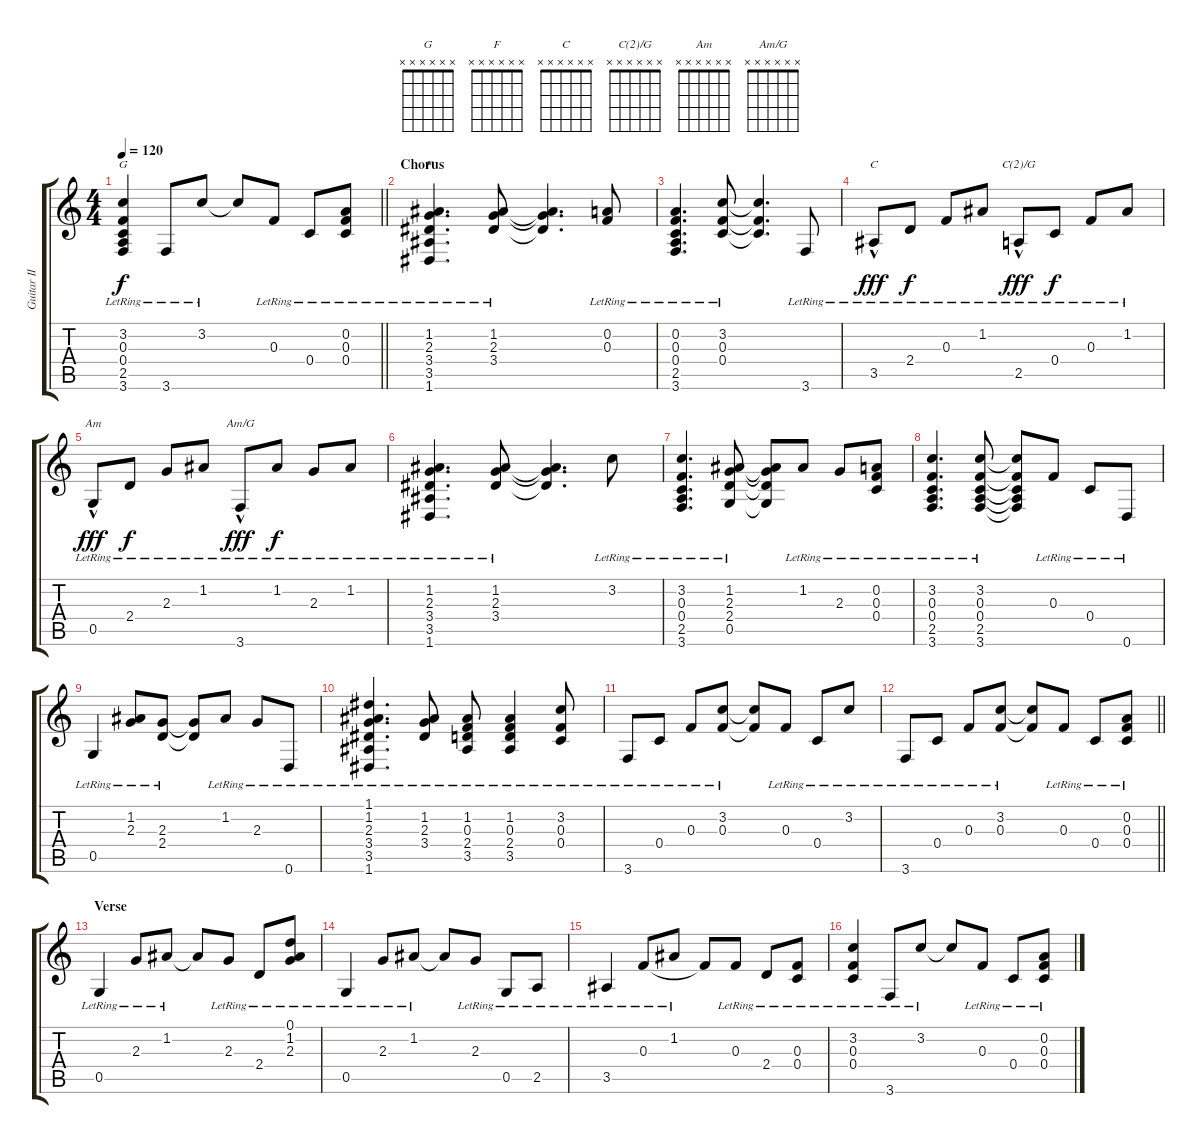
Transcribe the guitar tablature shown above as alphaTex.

\track ("Guitar II" "Guitar II") {instrument electricguitarjazz}
\staff {score tabs}
\tuning (D4 A3 F3 C3 G2 D2) {hide}
\chord ("G" x x x x x x)
\chord ("F" x x x x x x)
\chord ("C" x x x x x x)
\chord ("C(2)/G" x x x x x x)
\chord ("Am" x x x x x x)
\chord ("Am/G" x x x x x x)
\ts (4 4)
\tempo 120
\clef g2
\barLineRight lightlight
\ks c
(3.2{lr} 0.3{lr} 0.4{lr} 2.5{lr} 3.6{lr}).4{ch "G" dy f} 3.6{lr}.8 3.2{lr}.8 3.2{t}.8 0.3{lr}.8 0.4{lr}.8 (0.2{lr} 0.3{lr} 0.4{lr}).8 |
\section ("" "Chorus")
(1.2{lr} 2.3{lr} 3.4{lr} 3.5{lr} 1.6{lr}).4{d ch "F"} (1.2{lr} 2.3{lr} 3.4{lr}).8 (1.2{t} 2.3{t} 3.4{t}).4{d} (0.2{lr} 0.3{lr}).8 |
(0.2{lr} 0.3{lr} 0.4{lr} 2.5{lr} 3.6{lr}).4{d} (3.2{lr} 0.3{lr} 0.4{lr}).8 (3.2{t} 0.3{t} 0.4{t}).4{d} 3.6{lr}.8 |
3.5{hac lr}.8{ch "C" dy fff} 2.4{lr}.8{dy f} 0.3{lr}.8 1.2{lr}.8 2.5{hac lr}.8{ch "C(2)/G" dy fff} 0.4{lr}.8{dy f} 0.3{lr}.8 1.2{lr}.8 |
0.5{hac lr}.8{ch "Am" dy fff} 2.4{lr}.8{dy f} 2.3{lr}.8 1.2{lr}.8 3.6{hac lr}.8{ch "Am/G" dy fff} 1.2{lr}.8{dy f} 2.3{lr}.8 1.2{lr}.8 |
(1.2{lr} 2.3{lr} 3.4{lr} 3.5{lr} 1.6{lr}).4{d} (1.2{lr} 2.3{lr} 3.4{lr}).8 (1.2{t} 2.3{t} 3.4{t}).4{d} 3.2{lr}.8 |
(3.2{lr} 0.3{lr} 0.4{lr} 2.5{lr} 3.6{lr}).4{d} (1.2{lr} 2.3{lr} 2.4{lr} 0.5{lr}).8 (1.2{t} 2.3{t} 2.4{t} 0.5{t}).8 1.2{lr}.8 2.3{lr}.8 (0.2{lr} 0.3{lr} 0.4{lr}).8 |
(3.2{lr} 0.3{lr} 0.4{lr} 2.5{lr} 3.6{lr}).4{d} (3.2{lr} 0.3{lr} 0.4{lr} 2.5{lr} 3.6{lr}).8 (3.2{t} 0.3{t} 0.4{t} 2.5{t} 3.6{t}).8 0.3{lr}.8 0.4{lr}.8 0.6{lr}.8 |
0.5{lr}.4 (1.2{lr} 2.3{lr}).8 (2.3{lr} 2.4{lr}).8 (2.3{t} 2.4{t}).8 1.2{lr}.8 2.3{lr}.8 0.6{lr}.8 |
(1.1{lr} 1.2{lr} 2.3{lr} 3.4{lr} 3.5{lr} 1.6{lr}).4{d} (1.2{lr} 2.3{lr} 3.4{lr}).8 (1.2{lr} 0.3{lr} 2.4{lr} 3.5{lr}).8 (1.2{lr} 0.3{lr} 2.4{lr} 3.5{lr}).4 (3.2{lr} 0.3{lr} 0.4{lr}).8 |
3.6{lr}.8 0.4{lr}.8 0.3{lr}.8 (3.2{lr} 0.3{lr}).8 (3.2{t} 0.3{t}).8 0.3{lr}.8 0.4{lr}.8 3.2{lr}.8 |
\barLineRight lightlight
3.6{lr}.8 0.4{lr}.8 0.3{lr}.8 (3.2{lr} 0.3{lr}).8 (3.2{t} 0.3{t}).8 0.3{lr}.8 0.4{lr}.8 (0.2{lr} 0.3{lr} 0.4{lr}).8 |
\section ("" "Verse")
0.5{lr}.4 2.3{lr}.8 1.2{lr}.8 1.2{t}.8 2.3{lr}.8 2.4{lr}.8 (0.1{lr} 1.2{lr} 2.3{lr}).8 |
0.5{lr}.4 2.3{lr}.8 1.2{lr}.8 1.2{t}.8 2.3{lr}.8 0.5{lr}.8 2.5{lr}.8 |
3.5{lr}.4 0.3{lr}.8 1.2{lr}.8 0.3{t}.8 0.3{lr}.8 2.4{lr}.8 (0.3{lr} 0.4{lr}).8 |
(3.2{lr} 0.3{lr} 0.4{lr}).4 3.6{lr}.8 3.2{lr}.8 3.2{t}.8 0.3{lr}.8 0.4{lr}.8 (0.2{lr} 0.3{lr} 0.4{lr}).8
